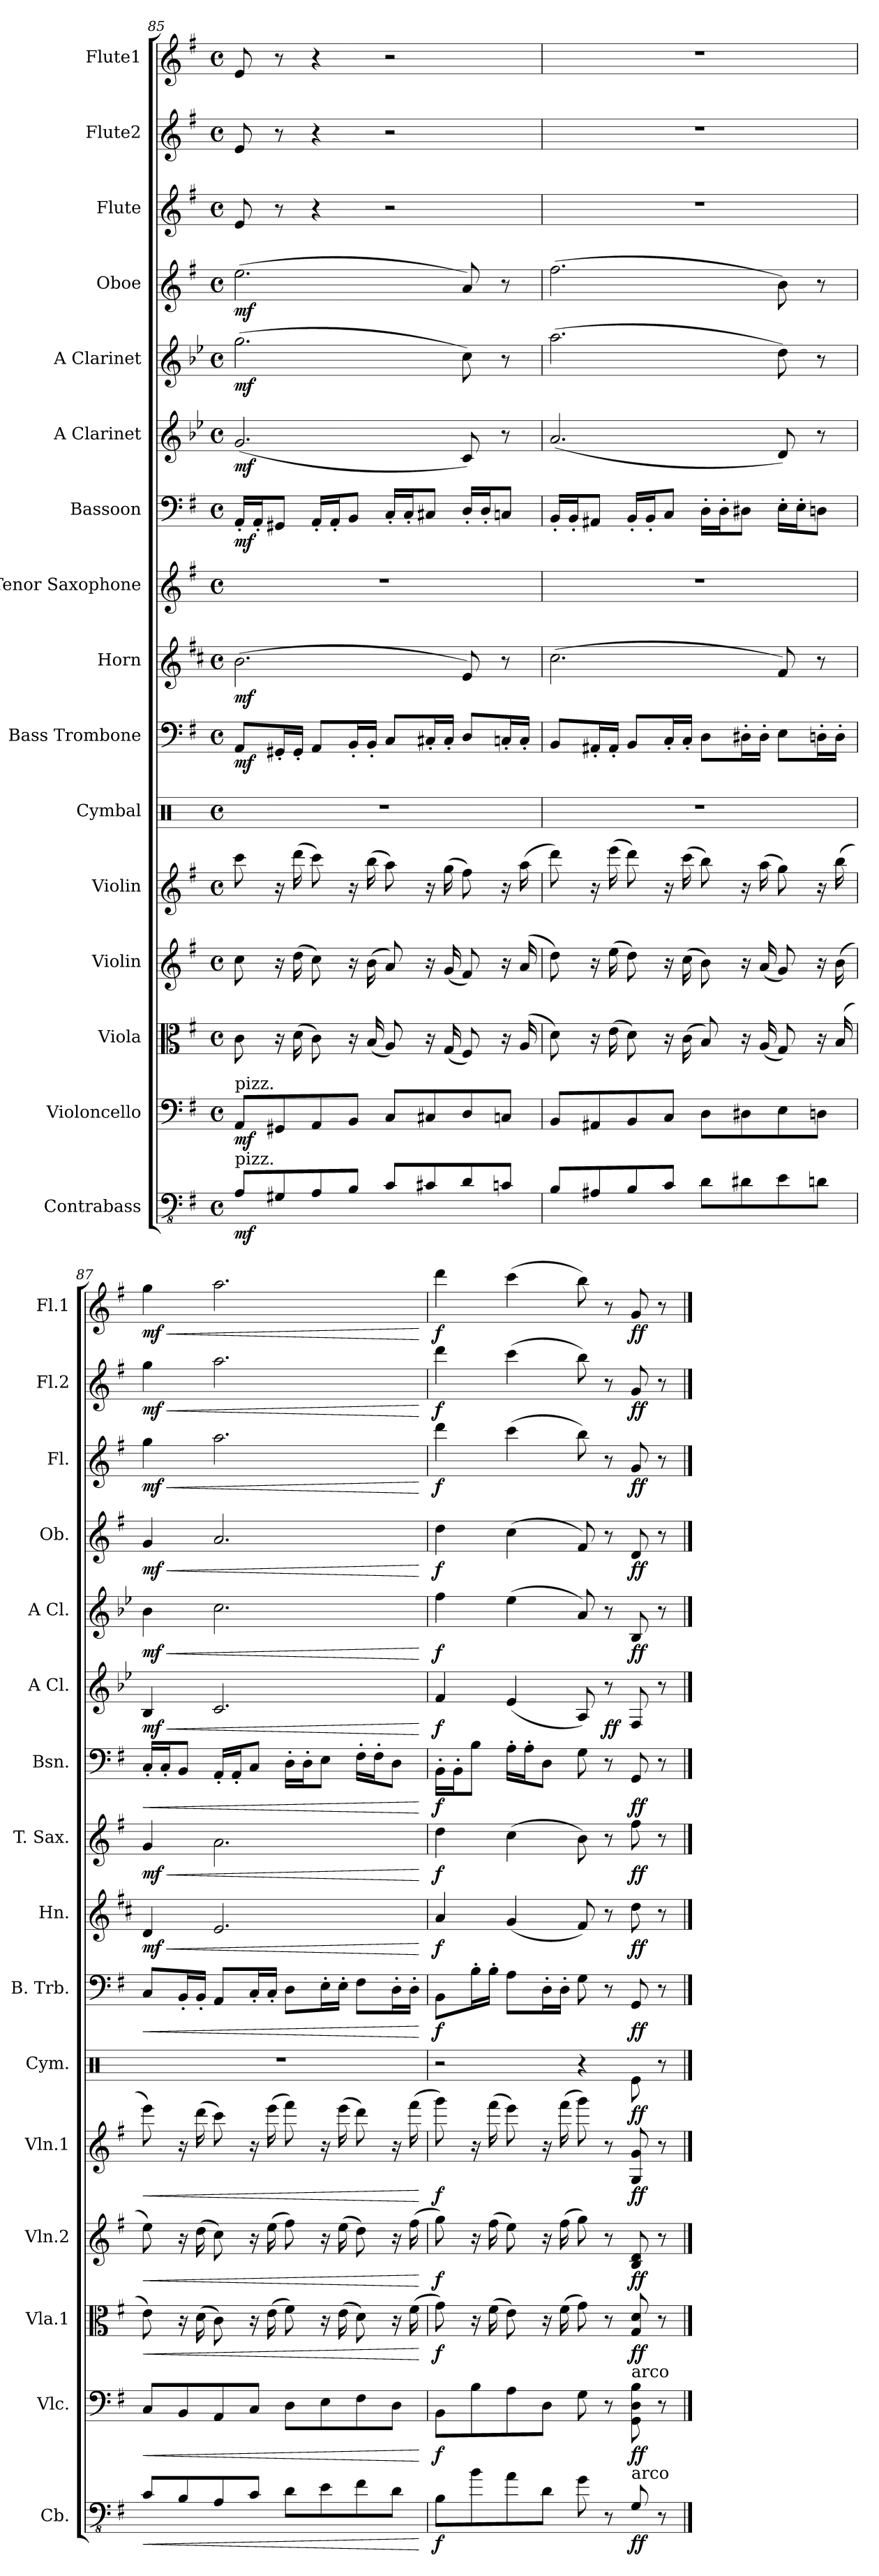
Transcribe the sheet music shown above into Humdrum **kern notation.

**kern	**dynam	**kern	**dynam	**kern	**dynam	**kern	**dynam	**kern	**dynam	**kern	**dynam	**kern	**dynam	**kern	**dynam	**kern	**dynam	**kern	**dynam	**kern	**dynam	**kern	**dynam	**kern	**dynam	**kern	**dynam	**kern	**dynam	**kern	**dynam
*part16	*part16	*part15	*part15	*part14	*part14	*part13	*part13	*part12	*part12	*part11	*part11	*part10	*part10	*part9	*part9	*part8	*part8	*part7	*part7	*part6	*part6	*part5	*part5	*part4	*part4	*part3	*part3	*part2	*part2	*part1	*part1
*staff16	*staff16	*staff15	*staff15	*staff14	*staff14	*staff13	*staff13	*staff12	*staff12	*staff11	*staff11	*staff10	*staff10	*staff9	*staff9	*staff8	*staff8	*staff7	*staff7	*staff6	*staff6	*staff5	*staff5	*staff4	*staff4	*staff3	*staff3	*staff2	*staff2	*staff1	*staff1
*I"Contrabass	*	*I"Violoncello	*	*I"Viola	*	*I"Violin	*	*I"Violin	*	*I"Cymbal	*	*I"Bass Trombone	*	*I"Horn	*	*I"Tenor Saxophone	*	*I"Bassoon	*	*I"A Clarinet	*	*I"A Clarinet	*	*I"Oboe	*	*I"Flute	*	*I"Flute2	*	*I"Flute1	*
*I'Cb.	*	*I'Vlc.	*	*I'Vla.1	*	*I'Vln.2	*	*I'Vln.1	*	*I'Cym.	*	*I'B. Trb.	*	*I'Hn.	*	*I'T. Sax.	*	*I'Bsn.	*	*I'A Cl.	*	*I'A Cl.	*	*I'Ob.	*	*I'Fl.	*	*I'Fl.2	*	*I'Fl.1	*
!!LO:PB:g=z
*clefFv4	*	*clefF4	*	*clefC3	*	*clefG2	*	*clefG2	*	*clefX	*	*clefF4	*	*clefG2	*	*clefG2	*	*clefF4	*	*clefG2	*	*clefG2	*	*clefG2	*	*clefG2	*	*clefG2	*	*clefG2	*
*ITrd7c12	*	*	*	*	*	*	*	*	*	*	*	*	*	*ITrd4c7	*	*ITrd8c14	*	*	*	*ITrd2c3	*	*ITrd2c3	*	*	*	*	*	*	*	*	*
*k[f#]	*	*k[f#]	*	*k[f#]	*	*k[f#]	*	*k[f#]	*	*k[]	*	*k[f#]	*	*k[f#]	*	*k[f#]	*	*k[f#]	*	*k[f#]	*	*k[f#]	*	*k[f#]	*	*k[f#]	*	*k[f#]	*	*k[f#]	*
*M4/4	*	*M4/4	*	*M4/4	*	*M4/4	*	*M4/4	*	*M4/4	*	*M4/4	*	*M4/4	*	*M4/4	*	*M4/4	*	*M4/4	*	*M4/4	*	*M4/4	*	*M4/4	*	*M4/4	*	*M4/4	*
*met(c)	*	*met(c)	*	*met(c)	*	*met(c)	*	*met(c)	*	*met(c)	*	*met(c)	*	*met(c)	*	*met(c)	*	*met(c)	*	*met(c)	*	*met(c)	*	*met(c)	*	*met(c)	*	*met(c)	*	*met(c)	*
=85	=85	=85	=85	=85	=85	=85	=85	=85	=85	=85	=85	=85	=85	=85	=85	=85	=85	=85	=85	=85	=85	=85	=85	=85	=85	=85	=85	=85	=85	=85	=85
!	!	!LO:TX:a:t=pizz.	!	!	!	!	!	!	!	!	!	!	!	!	!	!	!	!	!	!	!	!	!	!	!	!	!	!	!	!	!
!LO:TX:a:t=pizz.	!	!	!	!	!	!	!	!	!	!	!	!	!	!	!	!	!	!	!	!	!	!	!	!	!	!	!	!	!	!	!
!	!LO:DY:b	!	!LO:DY:b	!	!	!	!	!	!	!	!	!	!LO:DY:b	!	!LO:DY:b	!	!	!	!LO:DY:b	!	!LO:DY:b	!	!LO:DY:b	!	!LO:DY:b	!	!	!	!	!	!
8AAA/L	mf	8AA/L	mf	8c\	.	8cc\	.	8ccc\	.	1r	.	8AA/L	mf	(2.e\	mf	1r	.	16AA'/LL	mf	(2.e/	mf	(2.ee\	mf	(2.ee\	mf	8e/	.	8e/	.	8e/	.
.	.	.	.	.	.	.	.	.	.	.	.	.	.	.	.	.	.	16AA'/J	.	.	.	.	.	.	.	.	.	.	.	.	.
8GGG#X/	.	8GG#X/	.	16r	.	16r	.	16r	.	.	.	16GG#X'/L	.	.	.	.	.	8GG#X/J	.	.	.	.	.	.	.	8r	.	8r	.	8r	.
.	.	.	.	(16d\	.	(16dd\	.	(16ddd\	.	.	.	16GG#'/JJ	.	.	.	.	.	.	.	.	.	.	.	.	.	.	.	.	.	.	.
8AAA/	.	8AA/	.	8c\)	.	8cc\)	.	8ccc\)	.	.	.	8AA/L	.	.	.	.	.	16AA'/LL	.	.	.	.	.	.	.	4r	.	4r	.	4r	.
.	.	.	.	.	.	.	.	.	.	.	.	.	.	.	.	.	.	16AA'/J	.	.	.	.	.	.	.	.	.	.	.	.	.
8BBB/J	.	8BB/J	.	16r	.	16r	.	16r	.	.	.	16BB'/L	.	.	.	.	.	8BB/J	.	.	.	.	.	.	.	.	.	.	.	.	.
.	.	.	.	(16B/	.	(16b\	.	(16bb\	.	.	.	16BB'/JJ	.	.	.	.	.	.	.	.	.	.	.	.	.	.	.	.	.	.	.
8CC/L	.	8C/L	.	8A/)	.	8a/)	.	8aa\)	.	.	.	8C/L	.	.	.	.	.	16C'/LL	.	.	.	.	.	.	.	2r	.	2r	.	2r	.
.	.	.	.	.	.	.	.	.	.	.	.	.	.	.	.	.	.	16C'/J	.	.	.	.	.	.	.	.	.	.	.	.	.
8CC#X/	.	8C#X/	.	16r	.	16r	.	16r	.	.	.	16C#X'/L	.	.	.	.	.	8C#X/J	.	.	.	.	.	.	.	.	.	.	.	.	.
.	.	.	.	(16G/	.	(16g/	.	(16gg\	.	.	.	16C#'/JJ	.	.	.	.	.	.	.	.	.	.	.	.	.	.	.	.	.	.	.
8DD/	.	8D/	.	8F#/)	.	8f#/)	.	8ff#\)	.	.	.	8D/L	.	8A/)	.	.	.	16D'/LL	.	8A/)	.	8a\)	.	8a/)	.	.	.	.	.	.	.
.	.	.	.	.	.	.	.	.	.	.	.	.	.	.	.	.	.	16D'/J	.	.	.	.	.	.	.	.	.	.	.	.	.
8CCn/J	.	8Cn/J	.	16r	.	16r	.	16r	.	.	.	16Cn'/L	.	8r	.	.	.	8Cn/J	.	8r	.	8r	.	8r	.	.	.	.	.	.	.
.	.	.	.	(>16A/	.	(>16a/	.	(>16aa\	.	.	.	16C'/JJ	.	.	.	.	.	.	.	.	.	.	.	.	.	.	.	.	.	.	.
=86	=86	=86	=86	=86	=86	=86	=86	=86	=86	=86	=86	=86	=86	=86	=86	=86	=86	=86	=86	=86	=86	=86	=86	=86	=86	=86	=86	=86	=86	=86	=86
8BBB/L	.	8BB/L	.	8d\)	.	8dd\)	.	8ddd\)	.	1r	.	8BB/L	.	(2.f#\	.	1r	.	16BB'/LL	.	(2.f#/	.	(2.ff#\	.	(2.ff#\	.	1r	.	1r	.	1r	.
.	.	.	.	.	.	.	.	.	.	.	.	.	.	.	.	.	.	16BB'/J	.	.	.	.	.	.	.	.	.	.	.	.	.
8AAA#X/	.	8AA#X/	.	16r	.	16r	.	16r	.	.	.	16AA#X'/L	.	.	.	.	.	8AA#X/J	.	.	.	.	.	.	.	.	.	.	.	.	.
.	.	.	.	(16e\	.	(16ee\	.	(16eee\	.	.	.	16AA#'/JJ	.	.	.	.	.	.	.	.	.	.	.	.	.	.	.	.	.	.	.
8BBB/	.	8BB/	.	8d\)	.	8dd\)	.	8ddd\)	.	.	.	8BB/L	.	.	.	.	.	16BB'/LL	.	.	.	.	.	.	.	.	.	.	.	.	.
.	.	.	.	.	.	.	.	.	.	.	.	.	.	.	.	.	.	16BB'/J	.	.	.	.	.	.	.	.	.	.	.	.	.
8CC/J	.	8C/J	.	16r	.	16r	.	16r	.	.	.	16C'/L	.	.	.	.	.	8C/J	.	.	.	.	.	.	.	.	.	.	.	.	.
.	.	.	.	(16c\	.	(16cc\	.	(16ccc\	.	.	.	16C'/JJ	.	.	.	.	.	.	.	.	.	.	.	.	.	.	.	.	.	.	.
8DD\L	.	8D\L	.	8B/)	.	8b\)	.	8bb\)	.	.	.	8D\L	.	.	.	.	.	16D'\LL	.	.	.	.	.	.	.	.	.	.	.	.	.
.	.	.	.	.	.	.	.	.	.	.	.	.	.	.	.	.	.	16D'\J	.	.	.	.	.	.	.	.	.	.	.	.	.
8DD#X\	.	8D#X\	.	16r	.	16r	.	16r	.	.	.	16D#X'\L	.	.	.	.	.	8D#X\J	.	.	.	.	.	.	.	.	.	.	.	.	.
.	.	.	.	(16A/	.	(16a/	.	(16aa\	.	.	.	16D#'\JJ	.	.	.	.	.	.	.	.	.	.	.	.	.	.	.	.	.	.	.
8EE\	.	8E\	.	8G/)	.	8g/)	.	8gg\)	.	.	.	8E\L	.	8B/)	.	.	.	16E'\LL	.	8B/)	.	8b\)	.	8b\)	.	.	.	.	.	.	.
.	.	.	.	.	.	.	.	.	.	.	.	.	.	.	.	.	.	16E'\J	.	.	.	.	.	.	.	.	.	.	.	.	.
8DDn\J	.	8Dn\J	.	16r	.	16r	.	16r	.	.	.	16Dn'\L	.	8r	.	.	.	8Dn\J	.	8r	.	8r	.	8r	.	.	.	.	.	.	.
.	.	.	.	(16B/	.	(16b\	.	(16bb\	.	.	.	16D'\JJ	.	.	.	.	.	.	.	.	.	.	.	.	.	.	.	.	.	.	.
=87	=87	=87	=87	=87	=87	=87	=87	=87	=87	=87	=87	=87	=87	=87	=87	=87	=87	=87	=87	=87	=87	=87	=87	=87	=87	=87	=87	=87	=87	=87	=87
!	!LO:HP:b	!	!LO:HP:b	!	!LO:HP:b	!	!LO:HP:b	!	!LO:HP:b	!	!	!	!LO:HP:b	!	!LO:HP:b	!	!LO:HP:b	!	!LO:HP:b	!	!LO:HP:b	!	!LO:HP:b	!	!LO:HP:b	!	!LO:HP:b	!	!LO:HP:b	!	!LO:HP:b
!	!	!	!	!	!	!	!	!	!	!	!	!	!	!	!LO:DY:n=1:b	!	!LO:DY:n=1:b	!	!	!	!LO:DY:n=1:b	!	!LO:DY:n=1:b	!	!LO:DY:n=1:b	!	!LO:DY:n=1:b	!	!LO:DY:n=1:b	!	!LO:DY:n=1:b
8CC/L	<	8C/L	<	8e\)	<	8ee\)	<	8eee\)	<	1r	.	8C/L	<	4G/	< mf	4G/	< mf	16C'/LL	<	4G/	< mf	4g\	< mf	4g/	< mf	4gg\	< mf	4gg\	< mf	4gg\	< mf
.	.	.	.	.	.	.	.	.	.	.	.	.	.	.	.	.	.	16C'/J	.	.	.	.	.	.	.	.	.	.	.	.	.
8BBB/	.	8BB/	.	16r	.	16r	.	16r	.	.	.	16BB'/L	.	.	.	.	.	8BB/J	.	.	.	.	.	.	.	.	.	.	.	.	.
.	.	.	.	(16d\	.	(16dd\	.	(16ddd\	.	.	.	16BB'/JJ	.	.	.	.	.	.	.	.	.	.	.	.	.	.	.	.	.	.	.
8AAA/	.	8AA/	.	8c\)	.	8cc\)	.	8ccc\)	.	.	.	8AA/L	.	2.A/	.	2.A\	.	16AA'/LL	.	2.A/	.	2.a\	.	2.a/	.	2.aa\	.	2.aa\	.	2.aa\	.
.	.	.	.	.	.	.	.	.	.	.	.	.	.	.	.	.	.	16AA'/J	.	.	.	.	.	.	.	.	.	.	.	.	.
8CC/J	.	8C/J	.	16r	.	16r	.	16r	.	.	.	16C'/L	.	.	.	.	.	8C/J	.	.	.	.	.	.	.	.	.	.	.	.	.
.	.	.	.	(16e\	.	(16ee\	.	(16eee\	.	.	.	16C'/JJ	.	.	.	.	.	.	.	.	.	.	.	.	.	.	.	.	.	.	.
8DD\L	.	8D\L	.	8f#\)	.	8ff#\)	.	8fff#\)	.	.	.	8D\L	.	.	.	.	.	16D'\LL	.	.	.	.	.	.	.	.	.	.	.	.	.
.	.	.	.	.	.	.	.	.	.	.	.	.	.	.	.	.	.	16D'\J	.	.	.	.	.	.	.	.	.	.	.	.	.
8EE\	.	8E\	.	16r	.	16r	.	16r	.	.	.	16E'\L	.	.	.	.	.	8E\J	.	.	.	.	.	.	.	.	.	.	.	.	.
.	.	.	.	(16e\	.	(16ee\	.	(16eee\	.	.	.	16E'\JJ	.	.	.	.	.	.	.	.	.	.	.	.	.	.	.	.	.	.	.
8FF#\	.	8F#\	.	8d\)	.	8dd\)	.	8ddd\)	.	.	.	8F#\L	.	.	.	.	.	16F#'\LL	.	.	.	.	.	.	.	.	.	.	.	.	.
.	.	.	.	.	.	.	.	.	.	.	.	.	.	.	.	.	.	16F#'\J	.	.	.	.	.	.	.	.	.	.	.	.	.
8DD\J	.	8D\J	.	16r	.	16r	.	16r	.	.	.	16D'\L	.	.	.	.	.	8D\J	.	.	.	.	.	.	.	.	.	.	.	.	.
.	.	.	.	(16f#\	.	(16ff#\	.	(16fff#\	.	.	.	16D'\JJ	.	.	.	.	.	.	.	.	.	.	.	.	.	.	.	.	.	.	.
.	[	.	[	.	[	.	[	.	[	.	.	.	[	.	[	.	[	.	[	.	[	.	[	.	[	.	[	.	[	.	[
=88	=88	=88	=88	=88	=88	=88	=88	=88	=88	=88	=88	=88	=88	=88	=88	=88	=88	=88	=88	=88	=88	=88	=88	=88	=88	=88	=88	=88	=88	=88	=88
!	!LO:DY:b	!	!LO:DY:b	!	!LO:DY:b	!	!LO:DY:b	!	!LO:DY:b	!	!	!	!LO:DY:b	!	!LO:DY:b	!	!LO:DY:b	!	!LO:DY:b	!	!LO:DY:b	!	!LO:DY:b	!	!LO:DY:b	!	!LO:DY:b	!	!LO:DY:b	!	!LO:DY:b
8BBB\L	f	8BB\L	f	8g\)	f	8gg\)	f	8ggg\)	f	2r	.	8BB\L	f	4d/	f	4d\	f	16BB'\LL	f	4d/	f	4dd\	f	4dd\	f	4ddd\	f	4ddd\	f	4ddd\	f
.	.	.	.	.	.	.	.	.	.	.	.	.	.	.	.	.	.	16BB'\J	.	.	.	.	.	.	.	.	.	.	.	.	.
8BB\	.	8B\	.	16r	.	16r	.	16r	.	.	.	16B'\L	.	.	.	.	.	8B\J	.	.	.	.	.	.	.	.	.	.	.	.	.
.	.	.	.	(16f#\	.	(16ff#\	.	(16fff#\	.	.	.	16B'\JJ	.	.	.	.	.	.	.	.	.	.	.	.	.	.	.	.	.	.	.
8AA\	.	8A\	.	8e\)	.	8ee\)	.	8eee\)	.	.	.	8A\L	.	(4c/	.	(4c\	.	16A'\LL	.	(4c/	.	(4cc\	.	(4cc\	.	(4ccc\	.	(4ccc\	.	(4ccc\	.
.	.	.	.	.	.	.	.	.	.	.	.	.	.	.	.	.	.	16A'\J	.	.	.	.	.	.	.	.	.	.	.	.	.
8DD\J	.	8D\J	.	16r	.	16r	.	16r	.	.	.	16D'\L	.	.	.	.	.	8D\J	.	.	.	.	.	.	.	.	.	.	.	.	.
.	.	.	.	(16f#\	.	(16ff#\	.	(16fff#\	.	.	.	16D'\JJ	.	.	.	.	.	.	.	.	.	.	.	.	.	.	.	.	.	.	.
8GG\	.	8G\	.	8g\)	.	8gg\)	.	8ggg\)	.	4r	.	8G\	.	8B/)	.	8B\)	.	8G\	.	8F#/)	.	8f#/)	.	8f#/)	.	8bb\)	.	8bb\)	.	8bb\)	.
!	!	!	!	!	!	!	!	!	!	!	!	!	!	!	!	!	!	!	!	!	!LO:DY:b	!	!	!	!	!	!	!	!	!	!
8r	.	8r	.	8r	.	8r	.	8r	.	.	.	8r	.	8r	.	8r	.	8r	.	8r	ff	8r	.	8r	.	8r	.	8r	.	8r	.
!	!	!LO:TX:a:t=arco	!	!	!	!	!	!	!	!	!	!	!	!	!	!	!	!	!	!	!	!	!	!	!	!	!	!	!	!	!
!LO:TX:a:t=arco	!	!	!	!	!	!	!	!	!	!	!	!	!	!	!	!	!	!	!	!	!	!	!	!	!	!	!	!	!	!	!
!	!LO:DY:b	!	!LO:DY:b	!	!LO:DY:b	!	!LO:DY:b	!	!LO:DY:b	!	!LO:DY:b	!	!LO:DY:b	!	!LO:DY:b	!	!LO:DY:b	!	!LO:DY:b	!	!	!	!LO:DY:b	!	!LO:DY:b	!	!LO:DY:b	!	!LO:DY:b	!	!LO:DY:b
8GGG/	ff	8GG\ 8D\ 8B\	ff	8G/ 8d/	ff	8B/ 8d/	ff	8G/ 8g/	ff	8Re\	ff	8GG/	ff	8g\	ff	8f#\	ff	8GG/	ff	8D/	.	8G/	ff	8d/	ff	8g/	ff	8g/	ff	8g/	ff
8r	.	8r	.	8r	.	8r	.	8r	.	8r	.	8r	.	8r	.	8r	.	8r	.	8r	.	8r	.	8r	.	8r	.	8r	.	8r	.
==	==	==	==	==	==	==	==	==	==	==	==	==	==	==	==	==	==	==	==	==	==	==	==	==	==	==	==	==	==	==	==
*-	*-	*-	*-	*-	*-	*-	*-	*-	*-	*-	*-	*-	*-	*-	*-	*-	*-	*-	*-	*-	*-	*-	*-	*-	*-	*-	*-	*-	*-	*-	*-
